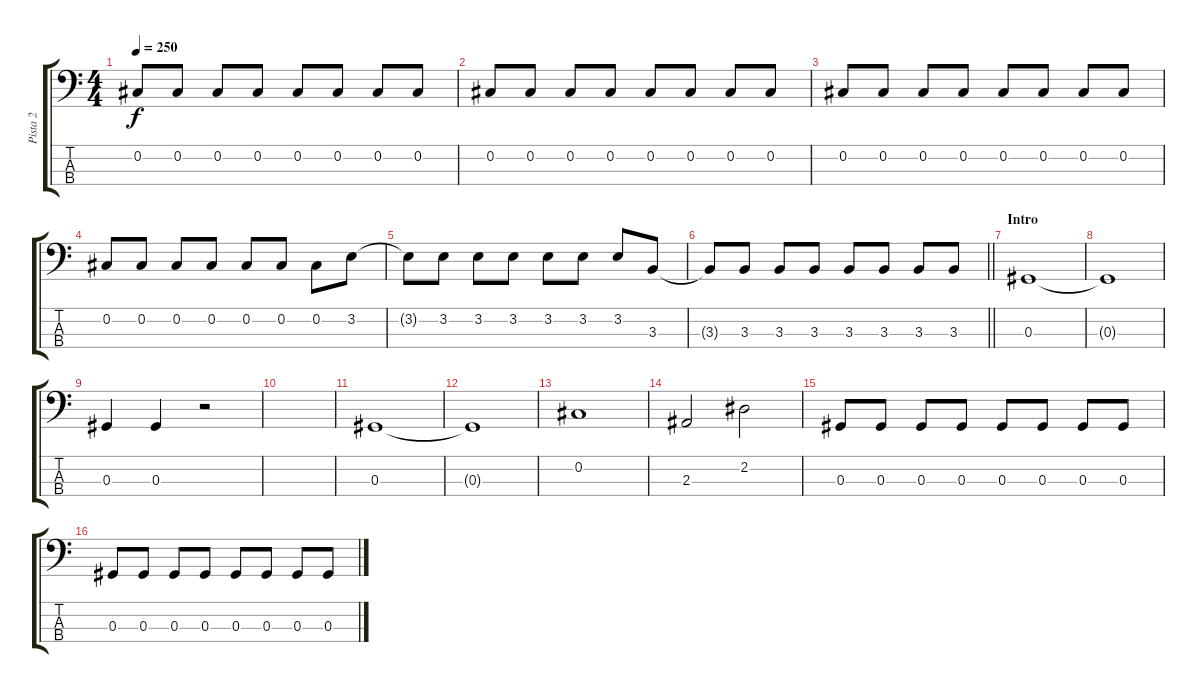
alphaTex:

\track ("Pista 2" "Pista 2") {instrument electricbasspick}
\staff {score tabs}
\tuning (Gb2 Db2 Ab1 Eb1) {hide}
\ts (4 4)
\tempo 250
\clef f4
\ks c
0.2.8{dy f} 0.2.8 0.2.8 0.2.8 0.2.8 0.2.8 0.2.8 0.2.8 |
0.2.8 0.2.8 0.2.8 0.2.8 0.2.8 0.2.8 0.2.8 0.2.8 |
0.2.8 0.2.8 0.2.8 0.2.8 0.2.8 0.2.8 0.2.8 0.2.8 |
0.2.8 0.2.8 0.2.8 0.2.8 0.2.8 0.2.8 0.2.8 3.2.8 |
3.2{t}.8 3.2.8 3.2.8 3.2.8 3.2.8 3.2.8 3.2.8 3.3.8 |
\barLineRight lightlight
3.3{t}.8 3.3.8 3.3.8 3.3.8 3.3.8 3.3.8 3.3.8 3.3.8 |
\section ("" "Intro")
0.3.1 |
0.3{t}.1 |
0.3.4 0.3.4 r.2 |
|
0.3.1 |
0.3{t}.1 |
0.2.1 |
2.3.2 2.2.2 |
0.3.8 0.3.8 0.3.8 0.3.8 0.3.8 0.3.8 0.3.8 0.3.8 |
0.3.8 0.3.8 0.3.8 0.3.8 0.3.8 0.3.8 0.3.8 0.3.8
